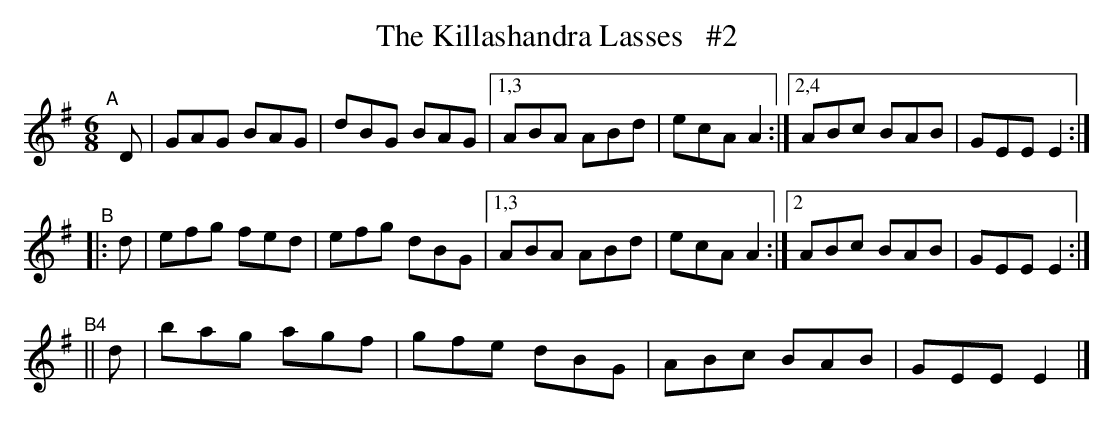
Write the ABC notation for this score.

X:1
T: The Killashandra Lasses   #2
M: 6/8
L: 1/8
K: Em
"^A"\
[|]D | GAG BAG | dBG BAG |[1,3 ABA ABd | ecA A2 :|[2,4 ABc BAB | GEE E2 :|
"^B"\
|: d | efg fed | efg dBG |[1,3 ABA ABd | ecA A2 :|[2   ABc BAB | GEE E2 :|
"^B4"\
|| d | bag agf | gfe dBG | ABc BAB | GEE E2 |]
